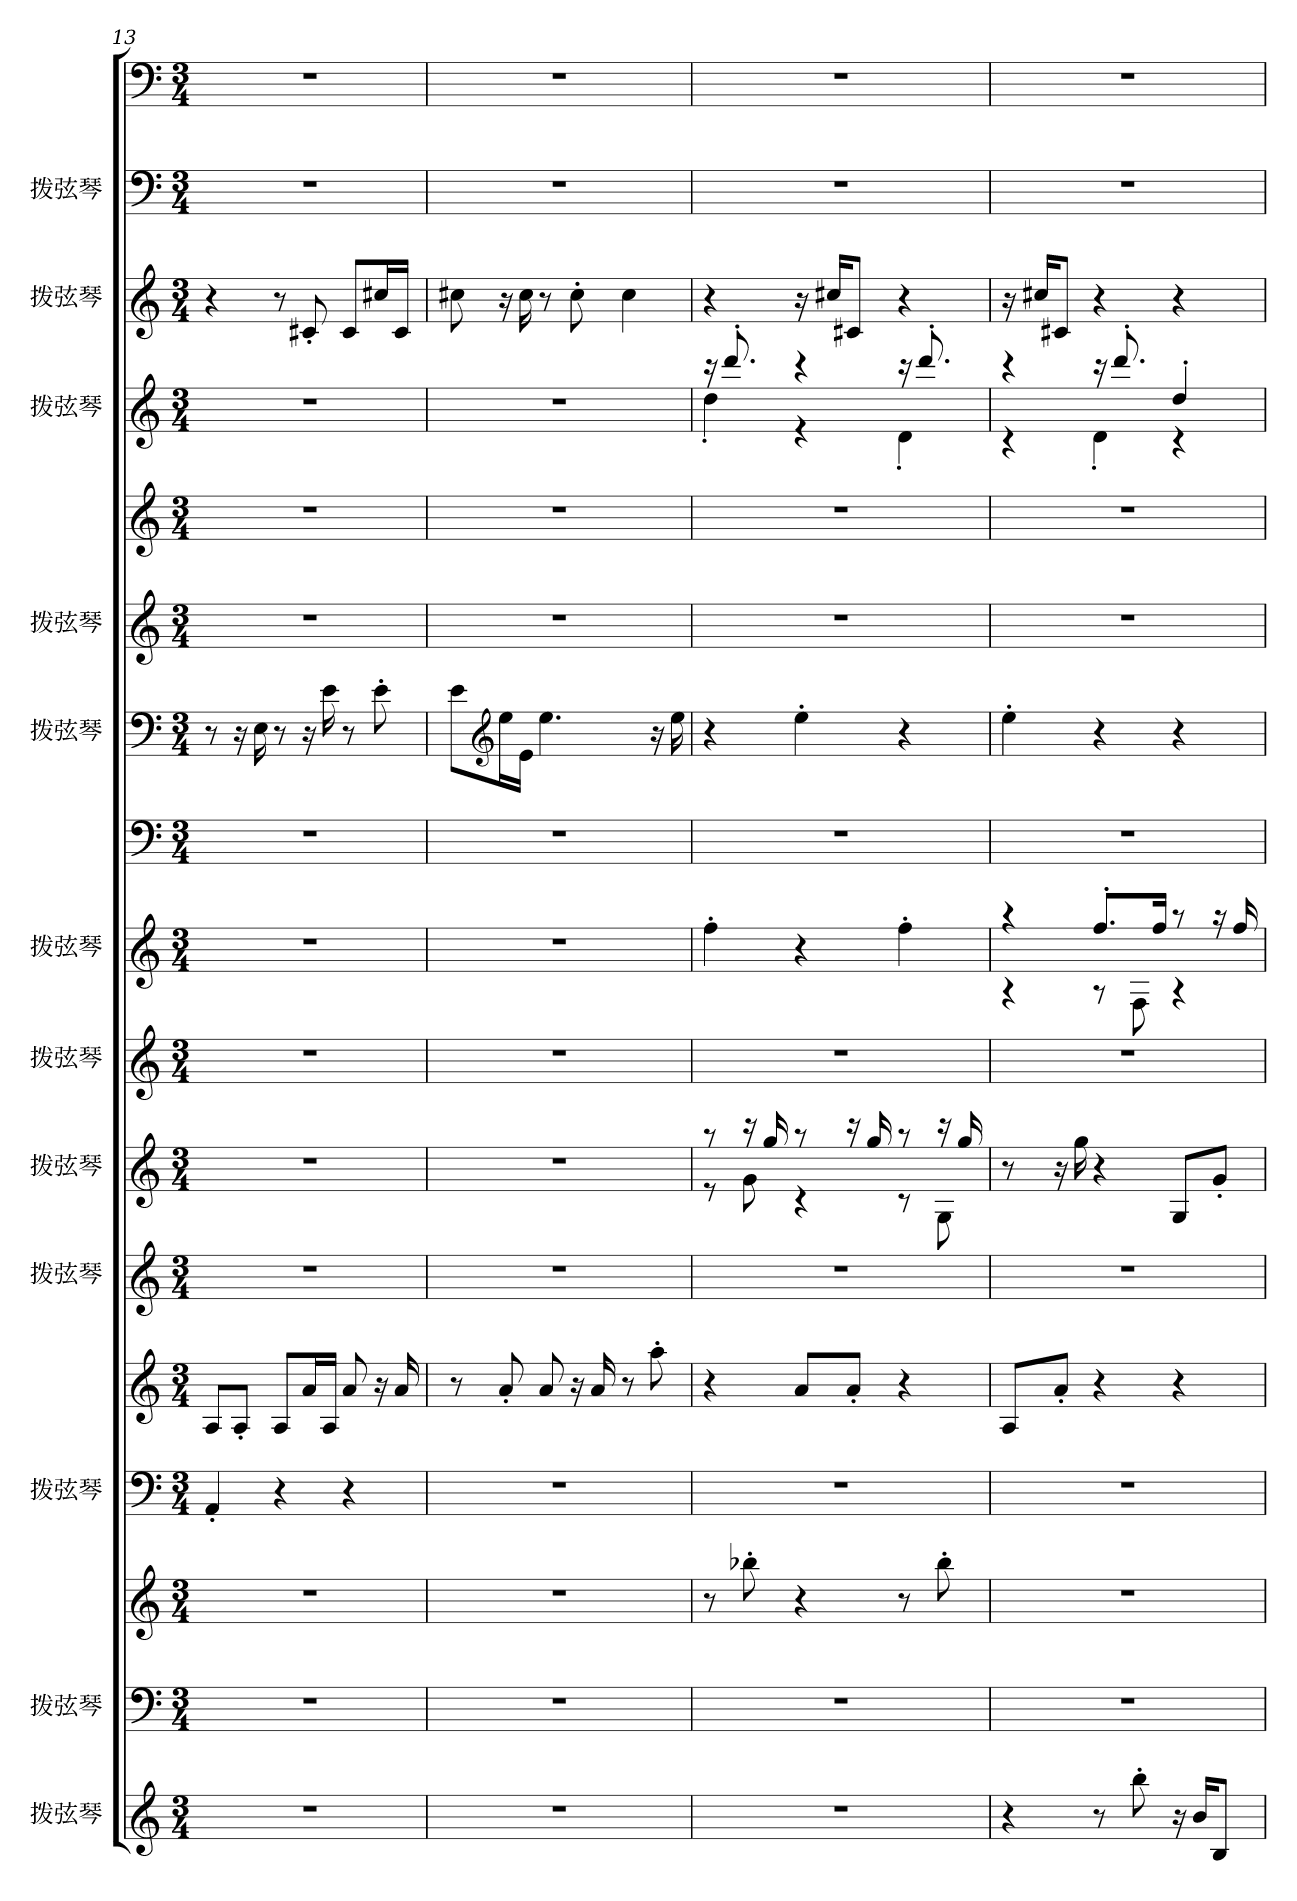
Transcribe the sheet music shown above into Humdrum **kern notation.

**kern	**kern	**kern	**kern	**kern	**kern	**kern	**kern	**kern	**kern	**kern	**kern	**kern	**kern	**kern	**kern	**kern
*part12	*part11	*part11	*part10	*part10	*part9	*part8	*part7	*part6	*part6	*part5	*part4	*part4	*part3	*part2	*part1	*part1
*staff17	*staff16	*staff15	*staff14	*staff13	*staff12	*staff11	*staff10	*staff9	*staff8	*staff7	*staff6	*staff5	*staff4	*staff3	*staff2	*staff1
*I"拨弦琴	*I"拨弦琴	*	*I"拨弦琴	*	*I"拨弦琴	*I"拨弦琴	*I"拨弦琴	*I"拨弦琴	*	*I"拨弦琴	*I"拨弦琴	*	*I"拨弦琴	*I"拨弦琴	*I"拨弦琴	*
*clefG2	*clefF4	*clefG2	*clefF4	*clefG2	*clefG2	*clefG2	*clefG2	*clefG2	*clefF4	*clefF4	*clefG2	*clefG2	*clefG2	*clefG2	*clefF4	*clefF4
*k[]	*k[]	*k[]	*k[]	*k[]	*k[]	*k[]	*k[]	*k[]	*k[]	*k[]	*k[]	*k[]	*k[]	*k[]	*k[]	*k[]
*M3/4	*M3/4	*M3/4	*M3/4	*M3/4	*M3/4	*M3/4	*M3/4	*M3/4	*M3/4	*M3/4	*M3/4	*M3/4	*M3/4	*M3/4	*M3/4	*M3/4
=13	=13	=13	=13	=13	=13	=13	=13	=13	=13	=13	=13	=13	=13	=13	=13	=13
2.r	2.r	2.r	4AA'/	8A/L	2.r	2.r	2.r	2.r	2.r	8r	2.r	2.r	2.r	4r	2.r	2.r
.	.	.	.	8A'/J	.	.	.	.	.	16r	.	.	.	.	.	.
.	.	.	.	.	.	.	.	.	.	16E\	.	.	.	.	.	.
.	.	.	4r	8A/L	.	.	.	.	.	8r	.	.	.	8r	.	.
.	.	.	.	16a/L	.	.	.	.	.	16r	.	.	.	8c#X'/	.	.
.	.	.	.	16A/JJ	.	.	.	.	.	16e\	.	.	.	.	.	.
.	.	.	4r	8a/	.	.	.	.	.	8r	.	.	.	8c#/L	.	.
.	.	.	.	16r	.	.	.	.	.	8e'\	.	.	.	16cc#X/L	.	.
.	.	.	.	16a/	.	.	.	.	.	.	.	.	.	16c#/JJ	.	.
=14	=14	=14	=14	=14	=14	=14	=14	=14	=14	=14	=14	=14	=14	=14	=14	=14
2.r	2.r	2.r	2.r	8r	2.r	2.r	2.r	2.r	2.r	8e\L	2.r	2.r	2.r	8cc#X\	2.r	2.r
*	*	*	*	*	*	*	*	*	*	*clefG2	*	*	*	*	*	*
.	.	.	.	8a'/	.	.	.	.	.	16ee\L	.	.	.	16r	.	.
.	.	.	.	.	.	.	.	.	.	16e\JJ	.	.	.	16cc#\	.	.
.	.	.	.	8a/	.	.	.	.	.	4.ee\	.	.	.	8r	.	.
.	.	.	.	16r	.	.	.	.	.	.	.	.	.	8cc#'\	.	.
.	.	.	.	16a/	.	.	.	.	.	.	.	.	.	.	.	.
.	.	.	.	8r	.	.	.	.	.	.	.	.	.	4cc#\	.	.
.	.	.	.	8aa'\	.	.	.	.	.	16r	.	.	.	.	.	.
.	.	.	.	.	.	.	.	.	.	16ee\	.	.	.	.	.	.
!!LO:PB:g=z
=15	=15	=15	=15	=15	=15	=15	=15	=15	=15	=15	=15	=15	=15	=15	=15	=15
*	*	*	*	*	*	*^	*	*	*	*	*	*	*^	*	*	*
2.r	2.r	8r	2.r	4r	2.r	8r	8r	2.r	4ff'\	2.r	4r	2.r	2.r	16r	4dd'\	4r	2.r	2.r
.	.	.	.	.	.	.	.	.	.	.	.	.	.	8.ddd'/	.	.	.	.
.	.	8bb-X'\	.	.	.	16r	8g\	.	.	.	.	.	.	.	.	.	.	.
.	.	.	.	.	.	16gg/	.	.	.	.	.	.	.	.	.	.	.	.
.	.	4r	.	8a/L	.	8r	4r	.	4r	.	4ee'\	.	.	4r	4r	16r	.	.
.	.	.	.	.	.	.	.	.	.	.	.	.	.	.	.	16cc#X/KL	.	.
.	.	.	.	8a'/J	.	16r	.	.	.	.	.	.	.	.	.	8c#X/J	.	.
.	.	.	.	.	.	16gg/	.	.	.	.	.	.	.	.	.	.	.	.
.	.	8r	.	4r	.	8r	8r	.	4ff'\	.	4r	.	.	16r	4d'\	4r	.	.
.	.	.	.	.	.	.	.	.	.	.	.	.	.	8.ddd'/	.	.	.	.
.	.	8bb-'\	.	.	.	16r	8G\	.	.	.	.	.	.	.	.	.	.	.
.	.	.	.	.	.	16gg/	.	.	.	.	.	.	.	.	.	.	.	.
*	*	*	*	*	*	*v	*v	*	*	*	*	*	*	*	*	*	*	*
=16	=16	=16	=16	=16	=16	=16	=16	=16	=16	=16	=16	=16	=16	=16	=16	=16	=16
*	*	*	*	*	*	*	*	*^	*	*	*	*	*	*	*	*	*
4r	2.r	2.r	2.r	8A/L	2.r	8r	2.r	4r	4r	2.r	4ee'\	2.r	2.r	4r	4r	16r	2.r	2.r
.	.	.	.	.	.	.	.	.	.	.	.	.	.	.	.	16cc#X/KL	.	.
.	.	.	.	8a'/J	.	16r	.	.	.	.	.	.	.	.	.	8c#X/J	.	.
.	.	.	.	.	.	16gg\	.	.	.	.	.	.	.	.	.	.	.	.
8r	.	.	.	4r	.	4r	.	8.ff'/L	8r	.	4r	.	.	16r	4d'\	4r	.	.
.	.	.	.	.	.	.	.	.	.	.	.	.	.	8.ddd'/	.	.	.	.
8bb'\	.	.	.	.	.	.	.	.	8F\	.	.	.	.	.	.	.	.	.
.	.	.	.	.	.	.	.	16ff/Jk	.	.	.	.	.	.	.	.	.	.
16r	.	.	.	4r	.	8G/L	.	8r	4r	.	4r	.	.	4dd'/	4r	4r	.	.
16b/KL	.	.	.	.	.	.	.	.	.	.	.	.	.	.	.	.	.	.
8B/J	.	.	.	.	.	8g'/J	.	16r	.	.	.	.	.	.	.	.	.	.
.	.	.	.	.	.	.	.	16ff/	.	.	.	.	.	.	.	.	.	.
*	*	*	*	*	*	*	*	*v	*v	*	*	*	*	*v	*v	*	*	*
=	=	=	=	=	=	=	=	=	=	=	=	=	=	=	=	=
*-	*-	*-	*-	*-	*-	*-	*-	*-	*-	*-	*-	*-	*-	*-	*-	*-
